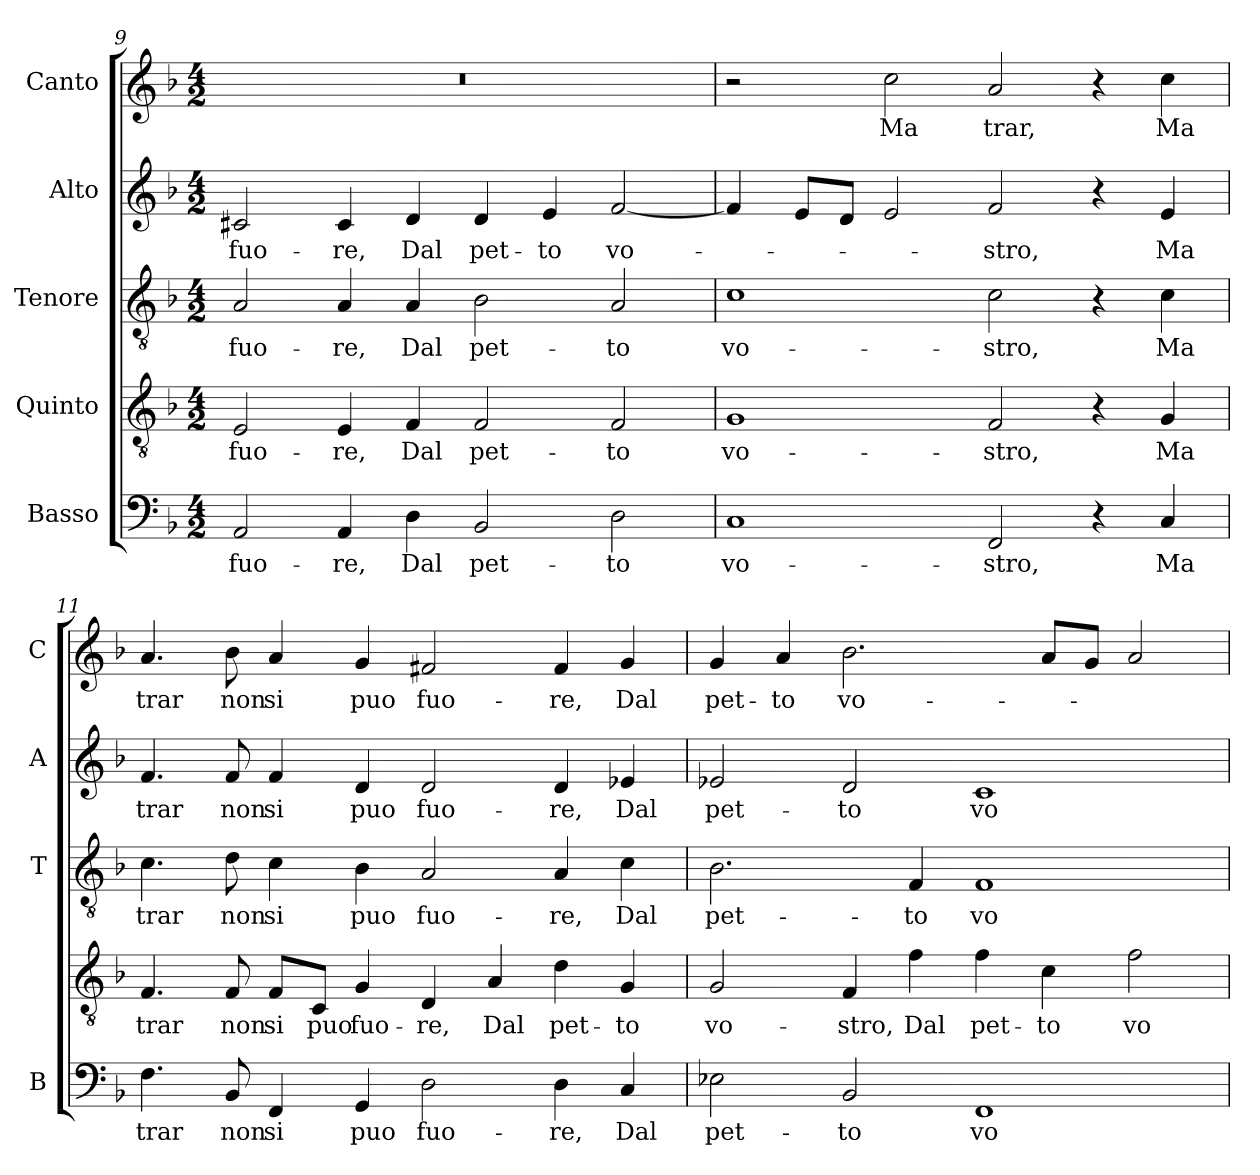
**kern	**text	**kern	**text	**kern	**text	**kern	**text	**kern	**text
*part5	*part5	*part4	*part4	*part3	*part3	*part2	*part2	*part1	*part1
*staff5	*staff5	*staff4	*staff4	*staff3	*staff3	*staff2	*staff2	*staff1	*staff1
*I"Basso	*	*I"Quinto	*	*I"Tenore	*	*I"Alto	*	*I"Canto	*
*I'B	*	*	*	*I'T	*	*I'A	*	*I'C	*
!!LO:LB:g=z
*clefF4	*	*clefGv2	*	*clefGv2	*	*clefG2	*	*clefG2	*
*k[b-]	*	*k[b-]	*	*k[b-]	*	*k[b-]	*	*k[b-]	*
*F:	*	*F:	*	*F:	*	*F:	*	*F:	*
*M4/2	*	*M4/2	*	*M4/2	*	*M4/2	*	*M4/2	*
=9	=9	=9	=9	=9	=9	=9	=9	=9	=9
!	!LO:LY:b	!	!	!	!	!	!	!	!
!	!	!	!LO:LY:b	!	!	!	!	!	!
!	!	!	!	!	!LO:LY:b	!	!	!	!
!	!	!	!	!	!	!	!LO:LY:b	!	!
2AA/	fuo-	2E/	fuo-	2A/	fuo-	2c#X/	fuo-	0r	.
!	!LO:LY:b	!	!	!	!	!	!	!	!
!	!	!	!LO:LY:b	!	!	!	!	!	!
!	!	!	!	!	!LO:LY:b	!	!	!	!
!	!	!	!	!	!	!	!LO:LY:b	!	!
4AA/	-re,	4E/	-re,	4A/	-re,	4c#/	-re,	.	.
!	!LO:LY:b	!	!	!	!	!	!	!	!
!	!	!	!LO:LY:b	!	!	!	!	!	!
!	!	!	!	!	!LO:LY:b	!	!	!	!
!	!	!	!	!	!	!	!LO:LY:b	!	!
4D\	Dal	4F/	Dal	4A/	Dal	4d/	Dal	.	.
!	!LO:LY:b	!	!	!	!	!	!	!	!
!	!	!	!LO:LY:b	!	!	!	!	!	!
!	!	!	!	!	!LO:LY:b	!	!	!	!
!	!	!	!	!	!	!	!LO:LY:b	!	!
2BB-/	pet-	2F/	pet-	2B-\	pet-	4d/	pet-	.	.
!	!	!	!	!	!	!	!LO:LY:b	!	!
.	.	.	.	.	.	4e/	-to	.	.
!	!LO:LY:b	!	!	!	!	!	!	!	!
!	!	!	!LO:LY:b	!	!	!	!	!	!
!	!	!	!	!	!LO:LY:b	!	!	!	!
!	!	!	!	!	!	!	!LO:LY:b	!	!
2D\	-to	2F/	-to	2A/	-to	[2f/	vo-	.	.
=10	=10	=10	=10	=10	=10	=10	=10	=10	=10
!	!LO:LY:b	!	!	!	!	!	!	!	!
!	!	!	!LO:LY:b	!	!	!	!	!	!
!	!	!	!	!	!LO:LY:b	!	!	!	!
1C	vo-	1G	vo-	1c	vo-	4f/]	.	2r	.
.	.	.	.	.	.	8e/L	.	.	.
.	.	.	.	.	.	8d/J	.	.	.
!	!	!	!	!	!	!	!	!	!LO:LY:b
.	.	.	.	.	.	2e/	.	2cc\	Ma
!	!LO:LY:b	!	!	!	!	!	!	!	!
!	!	!	!LO:LY:b	!	!	!	!	!	!
!	!	!	!	!	!LO:LY:b	!	!	!	!
!	!	!	!	!	!	!	!LO:LY:b	!	!
!	!	!	!	!	!	!	!	!	!LO:LY:b
2FF/	-stro,	2F/	-stro,	2c\	-stro,	2f/	-stro,	2a/	trar,
4r	.	4r	.	4r	.	4r	.	4r	.
!	!LO:LY:b	!	!	!	!	!	!	!	!
!	!	!	!LO:LY:b	!	!	!	!	!	!
!	!	!	!	!	!LO:LY:b	!	!	!	!
!	!	!	!	!	!	!	!LO:LY:b	!	!
!	!	!	!	!	!	!	!	!	!LO:LY:b
4C/	Ma	4G/	Ma	4c\	Ma	4e/	Ma	4cc\	Ma
=11	=11	=11	=11	=11	=11	=11	=11	=11	=11
!	!LO:LY:b	!	!	!	!	!	!	!	!
!	!	!	!LO:LY:b	!	!	!	!	!	!
!	!	!	!	!	!LO:LY:b	!	!	!	!
!	!	!	!	!	!	!	!LO:LY:b	!	!
!	!	!	!	!	!	!	!	!	!LO:LY:b
4.F\	trar	4.F/	trar	4.c\	trar	4.f/	trar	4.a/	trar
!	!LO:LY:b	!	!	!	!	!	!	!	!
!	!	!	!LO:LY:b	!	!	!	!	!	!
!	!	!	!	!	!LO:LY:b	!	!	!	!
!	!	!	!	!	!	!	!LO:LY:b	!	!
!	!	!	!	!	!	!	!	!	!LO:LY:b
8BB-/	non	8F/	non	8d\	non	8f/	non	8b-\	non
!	!LO:LY:b	!	!	!	!	!	!	!	!
!	!	!	!LO:LY:b	!	!	!	!	!	!
!	!	!	!	!	!LO:LY:b	!	!	!	!
!	!	!	!	!	!	!	!LO:LY:b	!	!
!	!	!	!	!	!	!	!	!	!LO:LY:b
4FF/	si	8F/L	si	4c\	si	4f/	si	4a/	si
!	!	!	!LO:LY:b	!	!	!	!	!	!
.	.	8C/J	puo	.	.	.	.	.	.
!	!LO:LY:b	!	!	!	!	!	!	!	!
!	!	!	!LO:LY:b	!	!	!	!	!	!
!	!	!	!	!	!LO:LY:b	!	!	!	!
!	!	!	!	!	!	!	!LO:LY:b	!	!
!	!	!	!	!	!	!	!	!	!LO:LY:b
4GG/	puo	4G/	fuo-	4B-\	puo	4d/	puo	4g/	puo
!	!LO:LY:b	!	!	!	!	!	!	!	!
!	!	!	!LO:LY:b	!	!	!	!	!	!
!	!	!	!	!	!LO:LY:b	!	!	!	!
!	!	!	!	!	!	!	!LO:LY:b	!	!
!	!	!	!	!	!	!	!	!	!LO:LY:b
2D\	fuo-	4D/	-re,	2A/	fuo-	2d/	fuo-	2f#X/	fuo-
!	!	!	!LO:LY:b	!	!	!	!	!	!
.	.	4A/	Dal	.	.	.	.	.	.
!	!LO:LY:b	!	!	!	!	!	!	!	!
!	!	!	!LO:LY:b	!	!	!	!	!	!
!	!	!	!	!	!LO:LY:b	!	!	!	!
!	!	!	!	!	!	!	!LO:LY:b	!	!
!	!	!	!	!	!	!	!	!	!LO:LY:b
4D\	-re,	4d\	pet-	4A/	-re,	4d/	-re,	4f#/	-re,
!	!LO:LY:b	!	!	!	!	!	!	!	!
!	!	!	!LO:LY:b	!	!	!	!	!	!
!	!	!	!	!	!LO:LY:b	!	!	!	!
!	!	!	!	!	!	!	!LO:LY:b	!	!
!	!	!	!	!	!	!	!	!	!LO:LY:b
4C/	Dal	4G/	-to	4c\	Dal	4e-X/	Dal	4g/	Dal
=12	=12	=12	=12	=12	=12	=12	=12	=12	=12
!	!LO:LY:b	!	!	!	!	!	!	!	!
!	!	!	!LO:LY:b	!	!	!	!	!	!
!	!	!	!	!	!LO:LY:b	!	!	!	!
!	!	!	!	!	!	!	!LO:LY:b	!	!
!	!	!	!	!	!	!	!	!	!LO:LY:b
2E-X\	pet-	2G/	vo-	2.B-\	pet-	2e-X/	pet-	4g/	pet-
!	!	!	!	!	!	!	!	!	!LO:LY:b
.	.	.	.	.	.	.	.	4a/	-to
!	!LO:LY:b	!	!	!	!	!	!	!	!
!	!	!	!LO:LY:b	!	!	!	!	!	!
!	!	!	!	!	!	!	!LO:LY:b	!	!
!	!	!	!	!	!	!	!	!	!LO:LY:b
2BB-/	-to	4F/	-stro,	.	.	2d/	-to	2.b-\	vo-
!	!	!	!LO:LY:b	!	!	!	!	!	!
!	!	!	!	!	!LO:LY:b	!	!	!	!
.	.	4f\	Dal	4F/	-to	.	.	.	.
!	!LO:LY:b	!	!	!	!	!	!	!	!
!	!	!	!LO:LY:b	!	!	!	!	!	!
!	!	!	!	!	!LO:LY:b	!	!	!	!
!	!	!	!	!	!	!	!LO:LY:b	!	!
1FF	vo-	4f\	pet-	1F	vo-	1c	vo-	.	.
!	!	!	!LO:LY:b	!	!	!	!	!	!
.	.	4c\	-to	.	.	.	.	8a/L	.
.	.	.	.	.	.	.	.	8g/J	.
!	!	!	!LO:LY:b	!	!	!	!	!	!
.	.	2f\	vo-	.	.	.	.	2a/	.
=	=	=	=	=	=	=	=	=	=
*-	*-	*-	*-	*-	*-	*-	*-	*-	*-
